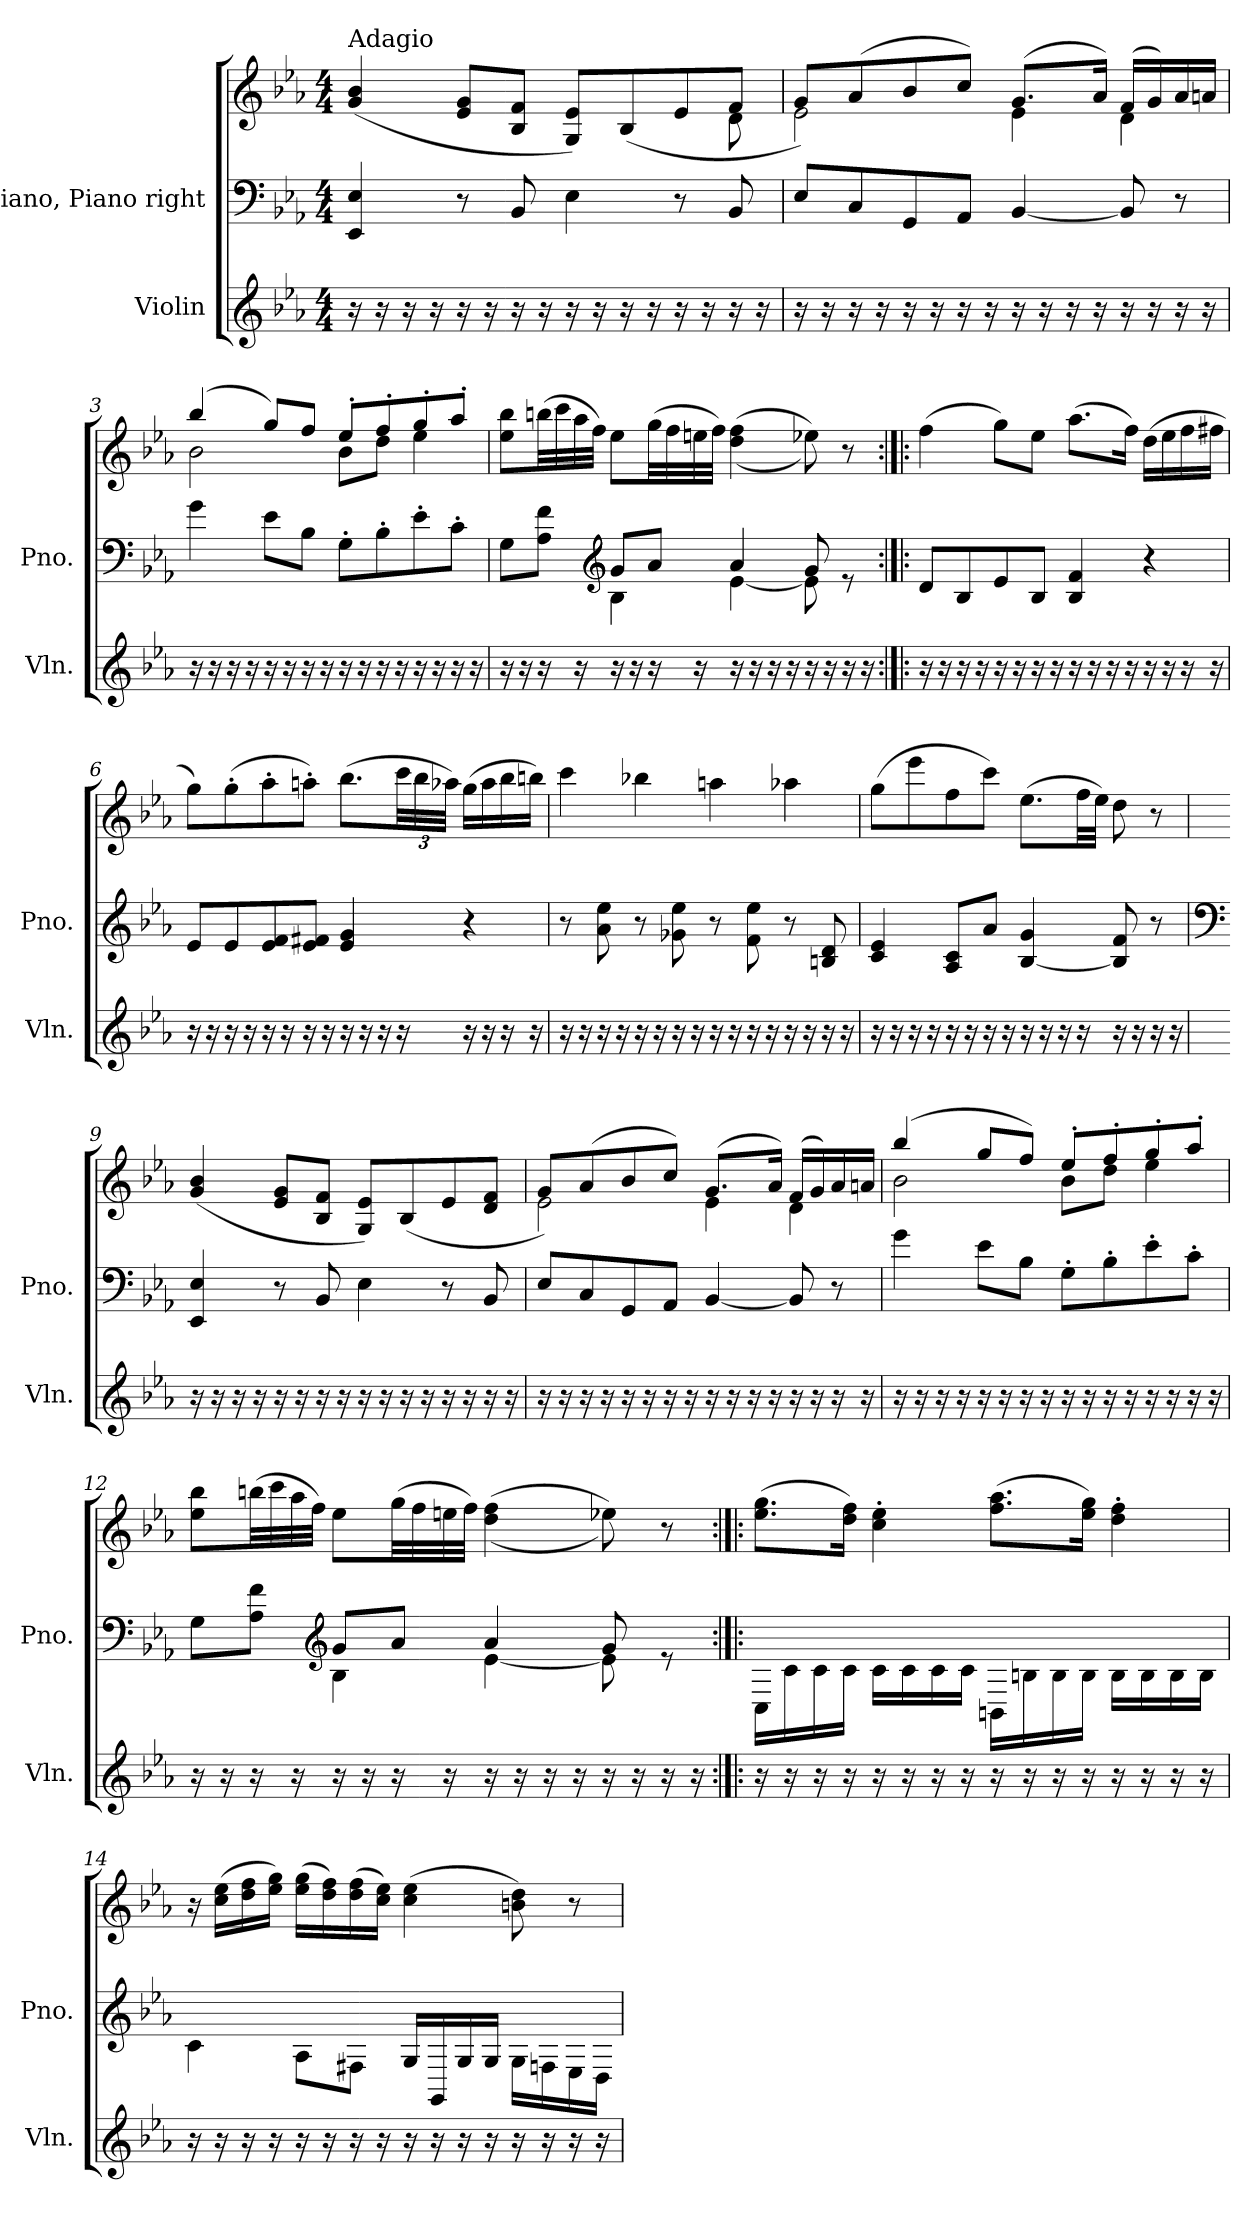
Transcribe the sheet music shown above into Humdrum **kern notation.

**kern	**kern	**kern
*part2	*part1	*part1
*staff3	*staff2	*staff1
*I"Violin	*I"Piano, Piano right	*
*I'Vln.	*I'Pno.	*
*clefG2	*clefF4	*clefG2
*k[b-e-a-]	*k[b-e-a-]	*k[b-e-a-]
*M4/4	*M4/4	*M4/4
=1	=1	=1
*	*	*^
!	!	!LO:TX:a:t=Adagio	!
16r	4EE-/ 4E-/	(<4g/ 4b-/	2..ryy
16r	.	.	.
16r	.	.	.
16r	.	.	.
16r	8r	8e-/ 8g/L	.
16r	.	.	.
16r	8BB-/	8B-/ 8f/J	.
16r	.	.	.
16r	4E-\	8G/ 8e-/L)	.
16r	.	.	.
16r	.	(>8B-/	.
16r	.	.	.
16r	8r	8e-/	.
16r	.	.	.
16r	8BB-/	8f/J	8d\
16r	.	.	.
=2	=2	=2	=2
16r	8E-/L	8g/L)	2e-\
16r	.	.	.
16r	8C/	(>8a-/	.
16r	.	.	.
16r	8GG/	8b-/	.
16r	.	.	.
16r	8AA-/J	8cc/J)	.
16r	.	.	.
16r	[4BB-/	(>8.g/L	4e-\
16r	.	.	.
16r	.	.	.
16r	.	16a-/Jk)	.
16r	8BB-/]	(>16f/LL	4d\
16r	.	16g/)	.
16r	8r	16a-/	.
16r	.	16an/JJ	.
!!LO:LB:g=z	!!
=3	=3	=3	=3
16r	4g\	(>4bb-/	2b-\
16r	.	.	.
16r	.	.	.
16r	.	.	.
16r	8e-\L	8gg/L)	.
16r	.	.	.
16r	8B-\J	8ff/J	.
16r	.	.	.
16r	8G'\L	8ee-'/L	8b-\L
16r	.	.	.
16r	8B-'\	8ff'/	8dd\J
16r	.	.	.
16r	8e-'\	8gg'/	4ee-\
16r	.	.	.
16r	8c'\J	8aa-'/J	.
16r	.	.	.
*	*	*v	*v
=4	=4	=4
*	*^	*
16r	8G\L	4ryy	8ee-\ 8bb-\L
16r	.	.	.
16r	8A-\ 8f\J	.	(>32bbn\LL
.	.	.	32ccc\
16r	.	.	32aa-\
.	.	.	32ff\JJJ)
*	*clefG2	*	*
16r	8g/L	4B-\	8ee-\L
16r	.	.	.
16r	8a-/J	.	(>32gg\LL
.	.	.	32ff\
16r	.	.	32een\
.	.	.	32ff\JJJ)
16r	4a-/	[4e-\	(>(<4dd\ 4ff\
16r	.	.	.
16r	.	.	.
16r	.	.	.
16r	8g/	8e-\]	8ee-X\))
16r	.	.	.
16r	8re	8ryy	8r
16r	.	.	.
*	*v	*v	*
!!LO:LB:g=z
=5:|!|:	=5:|!|:	=5:|!|:
16r	8d/L	(>4ff\
16r	.	.
16r	8B-/	.
16r	.	.
16r	8e-/	8gg\L)
16r	.	.
16r	8B-/J	8ee-\J
16r	.	.
16r	4B-/ 4f/	(>8.aa-\L
16r	.	.
16r	.	.
16r	.	16ff\Jk)
16r	4r	(>16dd\LL
16r	.	16ee-\
16r	.	16ff\
16r	.	16ff#X\JJ
=6	=6	=6
16r	8e-/L	8gg\L)
16r	.	.
16r	8e-/	(>8gg'\
16r	.	.
16r	8e-/ 8f/	8aa-'\
16r	.	.
16r	8e-/ 8f#X/J	8aan'\J)
16r	.	.
16r	4e-/ 4g/	(>8.bb-\L
16r	.	.
16r	.	.
*	*	*Xbrackettup
16r	.	48ccc\LL
.	.	48bb-\
.	.	48aa-X\JJJ)
16r	4r	(>16gg\LL
16r	.	16aa-\
16r	.	16bb-\
16r	.	16bbn\JJ)
!!LO:PB:g=z
=7	=7	=7
16r	8r	4ccc\
16r	.	.
16r	8a-\ 8ee-\	.
16r	.	.
16r	8r	4bb-X\
16r	.	.
16r	8g-X\ 8ee-\	.
16r	.	.
16r	8r	4aan\
16r	.	.
16r	8f\ 8ee-\	.
16r	.	.
16r	8r	4aa-X\
16r	.	.
16r	8Bn/ 8d/	.
16r	.	.
=8	=8	=8
16r	4c/ 4e-/	(>8gg\L
16r	.	.
16r	.	8eee-\
16r	.	.
16r	8A-/ 8c/L	8ff\
16r	.	.
16r	8a-/J	8ccc\J)
16r	.	.
16r	[4B-/ 4g/	(>8.ee-\L
16r	.	.
16r	.	.
16r	.	32ff\LL
.	.	32ee-\JJJ)
16r	8B-/] 8f/	8dd\
16r	.	.
16r	8r	8r
16r	.	.
!!LO:LB:g=z
=9	=9	=9
*	*clefF4	*
16r	4EE-/ 4E-/	(<4g/ 4b-/
16r	.	.
16r	.	.
16r	.	.
16r	8r	8e-/ 8g/L
16r	.	.
16r	8BB-/	8B-/ 8f/J
16r	.	.
16r	4E-\	8G/ 8e-/L)
16r	.	.
16r	.	(>8B-/
16r	.	.
16r	8r	8e-/
16r	.	.
16r	8BB-/	8d/ 8f/J
16r	.	.
=10	=10	=10
*	*	*^
16r	8E-/L	8g/L)	2e-\
16r	.	.	.
16r	8C/	(>8a-/	.
16r	.	.	.
16r	8GG/	8b-/	.
16r	.	.	.
16r	8AA-/J	8cc/J)	.
16r	.	.	.
16r	[4BB-/	(>8.g/L	4e-\
16r	.	.	.
16r	.	.	.
16r	.	16a-/Jk)	.
16r	8BB-/]	(>16f/LL	4d\
16r	.	16g/)	.
16r	8r	16a-/	.
16r	.	16an/JJ	.
!!LO:LB:g=z	!!
=11	=11	=11	=11
16r	4g\	(>4bb-/	2b-\
16r	.	.	.
16r	.	.	.
16r	.	.	.
16r	8e-\L	8gg/L	.
16r	.	.	.
16r	8B-\J	8ff/J)	.
16r	.	.	.
16r	8G'\L	8ee-'/L	8b-\L
16r	.	.	.
16r	8B-'\	8ff'/	8dd\J
16r	.	.	.
16r	8e-'\	8gg'/	4ee-\
16r	.	.	.
16r	8c'\J	8aa-'/J	.
16r	.	.	.
*	*	*v	*v
=12	=12	=12
*	*^	*
16r	8G\L	4ryy	8ee-\ 8bb-\L
16r	.	.	.
16r	8A-\ 8f\J	.	(>32bbn\LL
.	.	.	32ccc\
16r	.	.	32aa-\
.	.	.	32ff\JJJ)
*	*clefG2	*	*
16r	8g/L	4B-\	8ee-\L
16r	.	.	.
16r	8a-/J	.	(>32gg\LL
.	.	.	32ff\
16r	.	.	32een\
.	.	.	32ff\JJJ)
16r	4a-/	[4e-\	(>(<4dd\ 4ff\
16r	.	.	.
16r	.	.	.
16r	.	.	.
16r	8g/	8e-\]	8ee-X\))
16r	.	.	.
16r	8re	8ryy	8r
16r	.	.	.
*	*v	*v	*
!!LO:PB:g=z
=13:|!|:	=13:|!|:	=13:|!|:
16r	16C\LL	(>8.ee-\ 8.gg\L
16r	16c\	.
16r	16c\	.
16r	16c\JJ	16dd\ 16ff\Jk)
16r	16c\LL	4cc\' 4ee-\'
16r	16c\	.
16r	16c\	.
16r	16c\JJ	.
16r	16BBn\LL	(>8.ff\ 8.aa-\L
16r	16Bn\	.
16r	16B\	.
16r	16B\JJ	16ee-\ 16gg\Jk)
16r	16B\LL	4dd\' 4ff\'
16r	16B\	.
16r	16B\	.
16r	16B\JJ	.
=14	=14	=14
16r	4c\	16r
16r	.	(>16cc\ 16ee-\LL
16r	.	16dd\ 16ff\
16r	.	16ee-\ 16gg\JJ)
16r	8A-\L	(>16ee-\ 16gg\LL
16r	.	16dd\ 16ff\)
16r	8F#X\J	(>16dd\ 16ff\
16r	.	16cc\ 16ee-\JJ)
16r	16G/LL	(>4cc\ 4ee-\
16r	16GG/	.
16r	16G/	.
16r	16G/JJ	.
16r	16G\LL	8bn\ 8dd\)
16r	16Fn\	.
16r	16E-\	8r
16r	16D\JJ	.
=	=	=
*-	*-	*-
